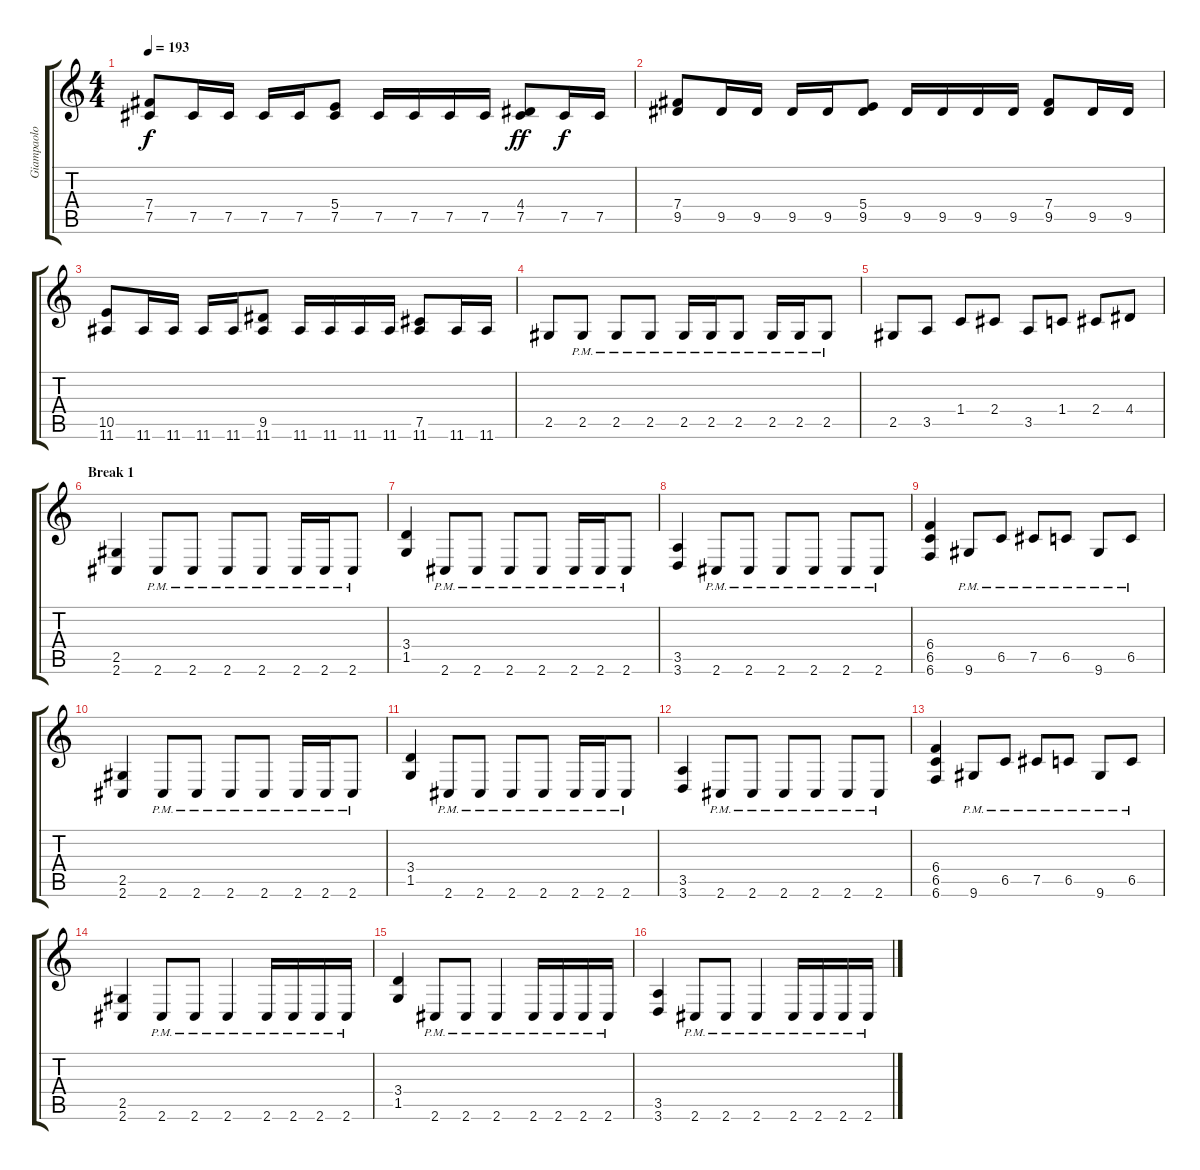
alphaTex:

\track ("Giampaolo Caprino" "Giampaolo ") {instrument overdrivenguitar}
\staff {score tabs}
\tuning (Db4 Ab3 E3 B2 Gb2 B1) {hide}
\ts (4 4)
\tempo 193
\clef g2
\ks c
(7.4 7.5).8{dy f} 7.5.16 7.5.16 7.5.16 7.5.16 (5.4 7.5).8 7.5.16 7.5.16 7.5.16 7.5.16 (4.4 7.5).8{dy ff} 7.5.16{dy f} 7.5.16 |
(7.4 9.5).8 9.5.16 9.5.16 9.5.16 9.5.16 (5.4 9.5).8 9.5.16 9.5.16 9.5.16 9.5.16 (7.4 9.5).8 9.5.16 9.5.16 |
(10.5 11.6).8 11.6.16 11.6.16 11.6.16 11.6.16 (9.5 11.6).8 11.6.16 11.6.16 11.6.16 11.6.16 (7.5 11.6).8 11.6.16 11.6.16 |
2.5.8 2.5{pm}.8 2.5{pm}.8 2.5{pm}.8 2.5{pm}.16 2.5{pm}.16 2.5{pm}.8 2.5{pm}.16 2.5{pm}.16 2.5{pm}.8 |
2.5.8 3.5.8 1.4.8 2.4.8 3.5.8 1.4.8 2.4.8 4.4.8 |
\section ("" "Break 1")
(2.5 2.6).4 2.6{pm}.8 2.6{pm}.8 2.6{pm}.8 2.6{pm}.8 2.6{pm}.16 2.6{pm}.16 2.6{pm}.8 |
(3.4 1.5).4 2.6{pm}.8 2.6{pm}.8 2.6{pm}.8 2.6{pm}.8 2.6{pm}.16 2.6{pm}.16 2.6{pm}.8 |
(3.5 3.6).4 2.6{pm}.8 2.6{pm}.8 2.6{pm}.8 2.6{pm}.8 2.6{pm}.8 2.6{pm}.8 |
(6.4 6.5 6.6).4 9.6{pm}.8 6.5{pm}.8 7.5{pm}.8 6.5{pm}.8 9.6{pm}.8 6.5{pm}.8 |
(2.5 2.6).4 2.6{pm}.8 2.6{pm}.8 2.6{pm}.8 2.6{pm}.8 2.6{pm}.16 2.6{pm}.16 2.6{pm}.8 |
(3.4 1.5).4 2.6{pm}.8 2.6{pm}.8 2.6{pm}.8 2.6{pm}.8 2.6{pm}.16 2.6{pm}.16 2.6{pm}.8 |
(3.5 3.6).4 2.6{pm}.8 2.6{pm}.8 2.6{pm}.8 2.6{pm}.8 2.6{pm}.8 2.6{pm}.8 |
(6.4 6.5 6.6).4 9.6{pm}.8 6.5{pm}.8 7.5{pm}.8 6.5{pm}.8 9.6{pm}.8 6.5{pm}.8 |
(2.5 2.6).4 2.6{pm}.8 2.6{pm}.8 2.6{pm}.4 2.6{pm}.16 2.6{pm}.16 2.6{pm}.16 2.6{pm}.16 |
(3.4 1.5).4 2.6{pm}.8 2.6{pm}.8 2.6{pm}.4 2.6{pm}.16 2.6{pm}.16 2.6{pm}.16 2.6{pm}.16 |
(3.5 3.6).4 2.6{pm}.8 2.6{pm}.8 2.6{pm}.4 2.6{pm}.16 2.6{pm}.16 2.6{pm}.16 2.6{pm}.16
